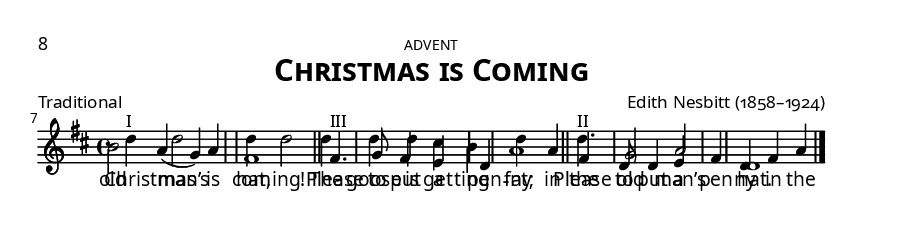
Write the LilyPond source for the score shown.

\version "2.14.2"
\include "util.ly"
\version "2.14.2"
#(set-global-staff-size 15) \paper{ #(define fonts (make-pango-font-tree "GoudyOlSt BT" "Garamond Premier Pro" "Garamond Premier Pro" (/ 15 20))) }
\header {tagline = ""
    title = \markup{\override #'(font-name . "Garamond Premier Pro Semibold"){ \abs-fontsize #15 \smallCapsOldStyle"Christmas is Coming"}}
    %subtitle = \markup{\override #'(font-name . "Garamond Premier Pro"){ \abs-fontsize #10.5 "(Three-part Round)"}}
    poet = \markup\oldStyleNum"Traditional"
    composer = \markup\oldStyleNum"Edith Nesbitt (1858–1924)"
  }
\paper {
  print-all-headers = ##f
  paper-height = 9\in
  paper-width = 6\in
  indent = 0\in
  %system-system-spacing = #'((basic-distance . 10) (padding . 0))
  system-system-spacing =
    #'((basic-distance . 0)
       (minimum-distance . 0)
       (padding . -10)
       (stretchability . 100))
  score-markup-spacing =
    #'((basic-distance . 0)
       (minimum-distance . 0)
       (padding . 0)
       (stretchability . 0))
  markup-system-spacing =
    #'((basic-distance . 0)
       (minimum-distance . 0)
       (padding . 0)
       (stretchability . 0))
  ragged-last-bottom = ##t
  ragged-bottom = ##f
  two-sided = ##t
  inner-margin = 0.5\in
  outer-margin = 0.25\in
  top-margin = 0.25\in
  bottom-margin = 0.25\in
  first-page-number = #008
  print-first-page-number = ##t
  headerLine = \markup{\override #'(font-name . "Garamond Premier Pro") \smallCaps advent}
  oddHeaderMarkup = \markup\fill-line{
     \override #'(font-name . "Garamond Premier Pro")\abs-fontsize #8.5
     \combine 
        \fill-line{"" \if \should-print-page-number
        \oldStylePageNum""
        }
        \fill-line{\headerLine}
  }
  evenHeaderMarkup = \markup {
     \override #'(font-name . "Garamond Premier Pro")\abs-fontsize #8.5
     \combine
        \if \should-print-page-number
        \oldStylePageNum""
        \fill-line{\headerLine}
  }
}

%\markup\fill-line \center-align {\concat{"from "\italic"cpdl.org"}}
\markup\vspace#0
%END_IF_NOT_6.14


















global = {
  \key d \major
  \time 4/4
}

sopMusic = \relative c'' {
  d4^"I" d2 a4 |
  d d2 d4 |
  d d cis b |
  a1 \bar "||"
  
  d4.^"II" d,8 d4 e |
  fis d fis a |
  b2 a4( g) |
  fis1 \bar "||"
  
  fis4.^"III" g8 fis4 e |
  d d' a fis |
  g2 a |
  d,1 \bar "|."
}
sopWords = \lyricmode {
  \dropLyricsIV
  Christ -- mas is com -- ing! The goose is get -- ting fat;
  Please to put a pen -- ny in the old man’s hat,
  Please to put a pen -- ny in the old man’s hat.
}

\score {
  \new Staff = women << \new Voice = sopranos { \global \sopMusic }
    \new Lyrics \with { alignBelowContext = #"women" \override VerticalAxisGroup #'nonstaff-relatedstaff-spacing = #'((basic-distance . 1))} \lyricsto "sopranos" \sopWords
  >>
  \layout {
    \context {
      \Score
      %\override SpacingSpanner #'base-shortest-duration = #(ly:make-moment 1 8)
      %\override SpacingSpanner #'common-shortest-duration = #(ly:make-moment 1 4)
    }
    \context {
      % Remove all empty staves
      % \Staff \RemoveEmptyStaves \override VerticalAxisGroup #'remove-first = ##t
    }
    \context {
      \Lyrics
      \override LyricText #'X-offset = #center-on-word
    }
  }
  
  \midi {
    \tempo 4 = 240
    \set Staff.midiInstrument = "piccolo"
  
    \context {
      \Voice
      \remove "Dynamic_performer"
    }
  }
}
